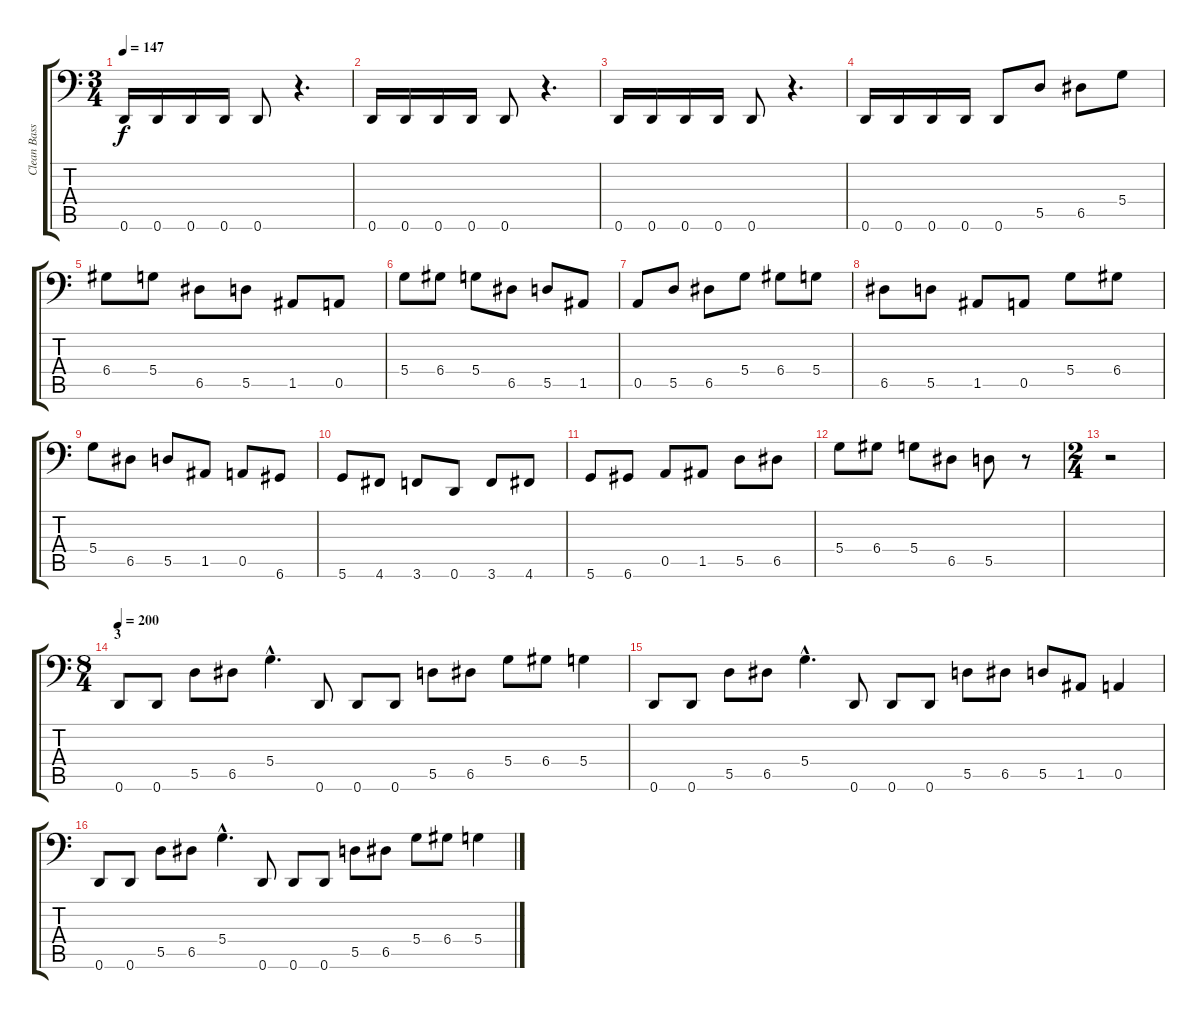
\track ("Clean Bass" "Clean Bass") {instrument electricbasspick}
\staff {score tabs}
\tuning (E3 B2 G2 D2 A1 D1) {hide}
\ts (3 4)
\tempo 147
\clef f4
\ks c
0.6.16{dy f} 0.6.16 0.6.16 0.6.16 0.6.8 r.4{d} |
0.6.16 0.6.16 0.6.16 0.6.16 0.6.8 r.4{d} |
0.6.16 0.6.16 0.6.16 0.6.16 0.6.8 r.4{d} |
0.6.16 0.6.16 0.6.16 0.6.16 0.6.8 5.5.8 6.5.8 5.4.8 |
6.4.8 5.4.8 6.5.8 5.5.8 1.5.8 0.5.8 |
5.4.8 6.4.8 5.4.8 6.5.8 5.5.8 1.5.8 |
0.5.8 5.5.8 6.5.8 5.4.8 6.4.8 5.4.8 |
6.5.8 5.5.8 1.5.8 0.5.8 5.4.8 6.4.8 |
5.4.8 6.5.8 5.5.8 1.5.8 0.5.8 6.6.8 |
5.6.8 4.6.8 3.6.8 0.6.8 3.6.8 4.6.8 |
5.6.8 6.6.8 0.5.8 1.5.8 5.5.8 6.5.8 |
5.4.8 6.4.8 5.4.8 6.5.8 5.5.8 r.8 |
\ts (2 4)
r.2 |
\ts (8 4)
\section ("" "3")
\tempo 200
0.6.8{volume 16} 0.6.8 5.5.8 6.5.8 5.4{hac}.4{d} 0.6.8 0.6.8 0.6.8 5.5.8 6.5.8 5.4.8 6.4.8 5.4.4 |
0.6.8 0.6.8 5.5.8 6.5.8 5.4{hac}.4{d} 0.6.8 0.6.8 0.6.8 5.5.8 6.5.8 5.5.8 1.5.8 0.5.4 |
0.6.8 0.6.8 5.5.8 6.5.8 5.4{hac}.4{d} 0.6.8 0.6.8 0.6.8 5.5.8 6.5.8 5.4.8 6.4.8 5.4.4
